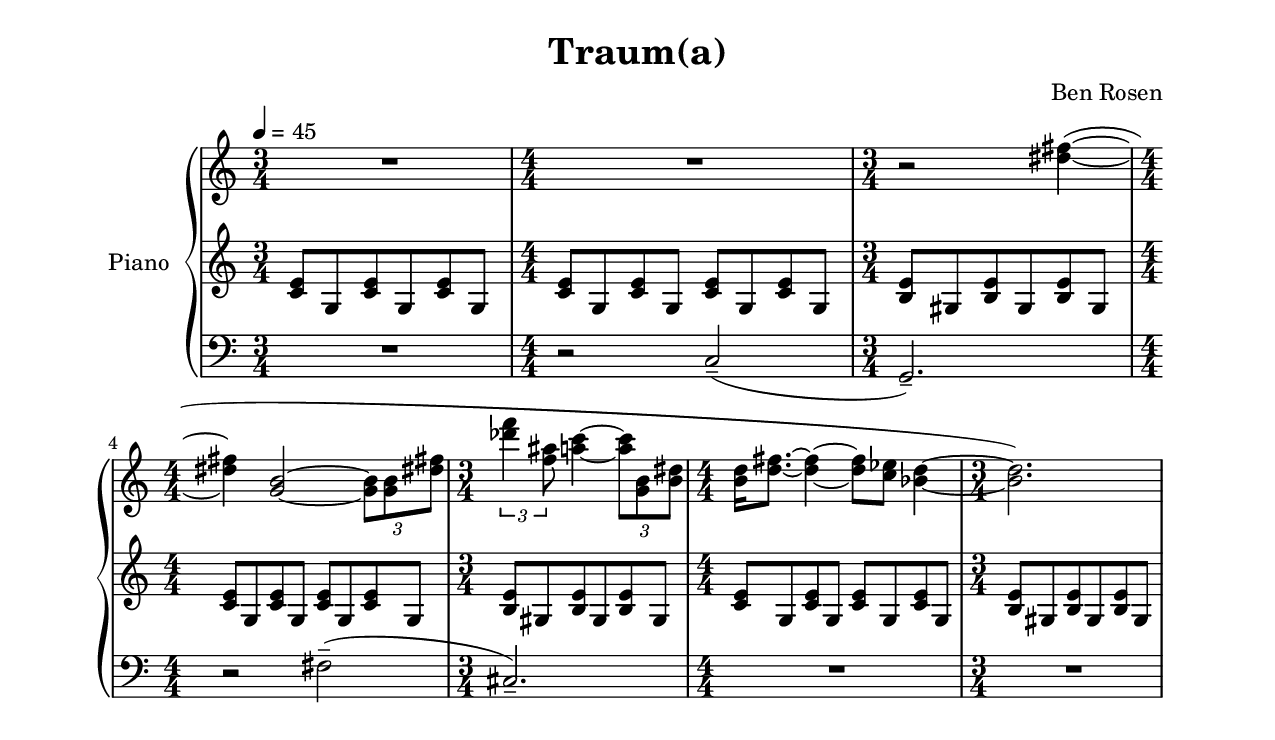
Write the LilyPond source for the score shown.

\version "2.24.0"

\include "settings.ily"

\header {
  title = "Traum(a)"
  composer = "Ben Rosen"
}

key_and_time = {
  \tempo 4 = 45
  \time 3/4
}

upper_staff = \relative c'' {
  \key_and_time
  | R2.

  \time 4/4

  | R1

  \time 3/4

  | r2 <ds fs>4 ~ (

  \time 4/4

  | <ds fs> <g, b>2 ~ \tuplet 3/2 { <g b>8 <g b> <ds' fs> }

  \time 3/4

  \tuplet 3/2 { <df' f>4 <f, as>8 } <a c>4 ~ \tuplet 3/2 { <a c>8 <g, b> <b ds> }

  \time 4/4

  | <b d>16 <d fs>8. ~ <d fs>4 ~ <d fs>8 <c ef> <bf d>4 ~

  \time 3/4

  | <bf d>2. )

}

middle_staff = \relative c' {
  | \repeat unfold 3 { <c e>8 g }

  \repeat unfold 3 {
    \time 4/4

    | \repeat unfold 4 { <c e>8 g }

    \time 3/4

    | \repeat unfold 3 { <b e>8 gs }
  }
}

lower_staff = \relative c {
  \clef bass
  \key_and_time

  | R2.

  \time 4/4

  | r2 c -- (

  \time 3/4

  | g2. -- )

  \time 4/4

  | r2 fs' -- (

  \time 3/4

  | cs2. -- )

  \time 4/4

  | R1

  \time 3/4

  | R2.
}

\score {
  \new PianoStaff \with {
    instrumentName = "Piano"
    \numericTimeSignature
  }
  <<
    \new Staff = "upper" \upper_staff
    \new Staff = "middle" \middle_staff
    \new Staff = "lower" \lower_staff
  >>
}
